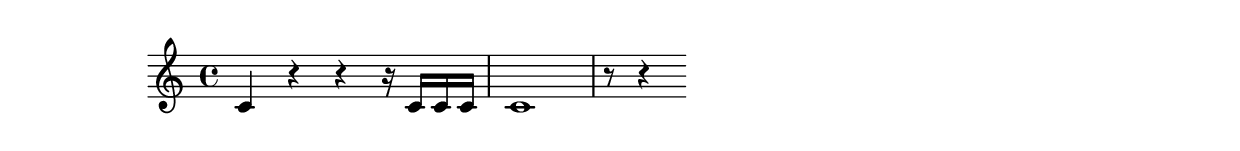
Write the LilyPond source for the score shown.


    \version "2.20.0"
    \score {
        \new Staff {
            \time 4/4
            c'4 r4 r4 r16 c'16 c'16 c'16 c'1 r8 r4
        }
        \layout { }
        \midi { }
    }
    